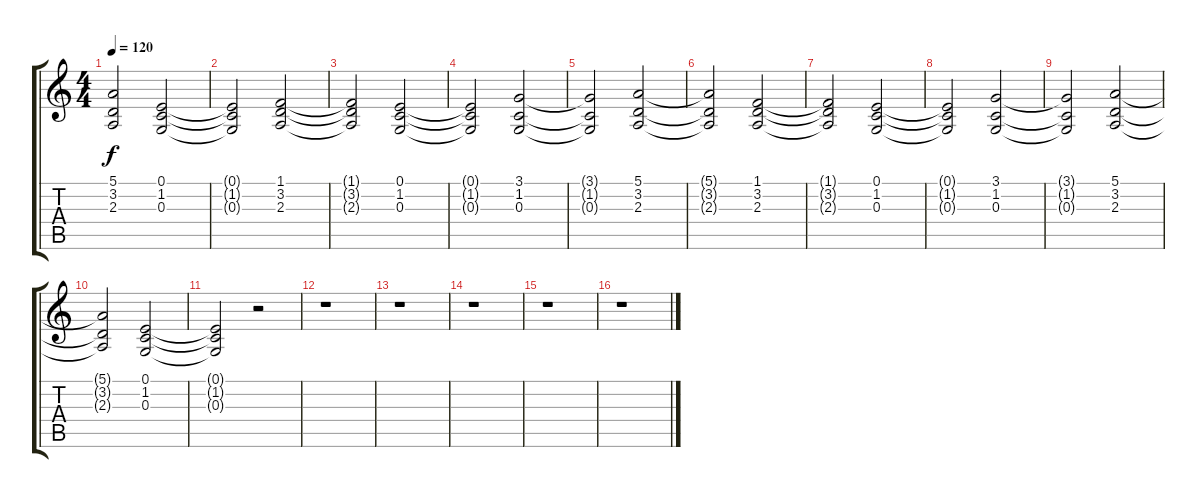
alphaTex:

\track "" {instrument synthstrings1}
\staff {score tabs}
\tuning (E4 B3 G3 D3 A2 E2) {hide}
\ts (4 4)
\tempo 120
\clef g2
\ks c
(5.1{t} 3.2{t} 2.3{t}).2{dy f} (0.1 1.2 0.3).2 |
(0.1{t} 1.2{t} 0.3{t}).2 (1.1 3.2 2.3).2 |
(1.1{t} 3.2{t} 2.3{t}).2 (0.1 1.2 0.3).2 |
(0.1{t} 1.2{t} 0.3{t}).2 (3.1 1.2 0.3).2 |
(3.1{t} 1.2{t} 0.3{t}).2 (5.1 3.2 2.3).2 |
(5.1{t} 3.2{t} 2.3{t}).2 (1.1 3.2 2.3).2 |
(1.1{t} 3.2{t} 2.3{t}).2 (0.1 1.2 0.3).2 |
(0.1{t} 1.2{t} 0.3{t}).2 (3.1 1.2 0.3).2 |
(3.1{t} 1.2{t} 0.3{t}).2 (5.1 3.2 2.3).2 |
(5.1{t} 3.2{t} 2.3{t}).2 (0.1 1.2 0.3).2 |
(0.1{t} 1.2{t} 0.3{t}).2 r.2 |
r.1 |
r.1 |
r.1 |
r.1 |
r.1
